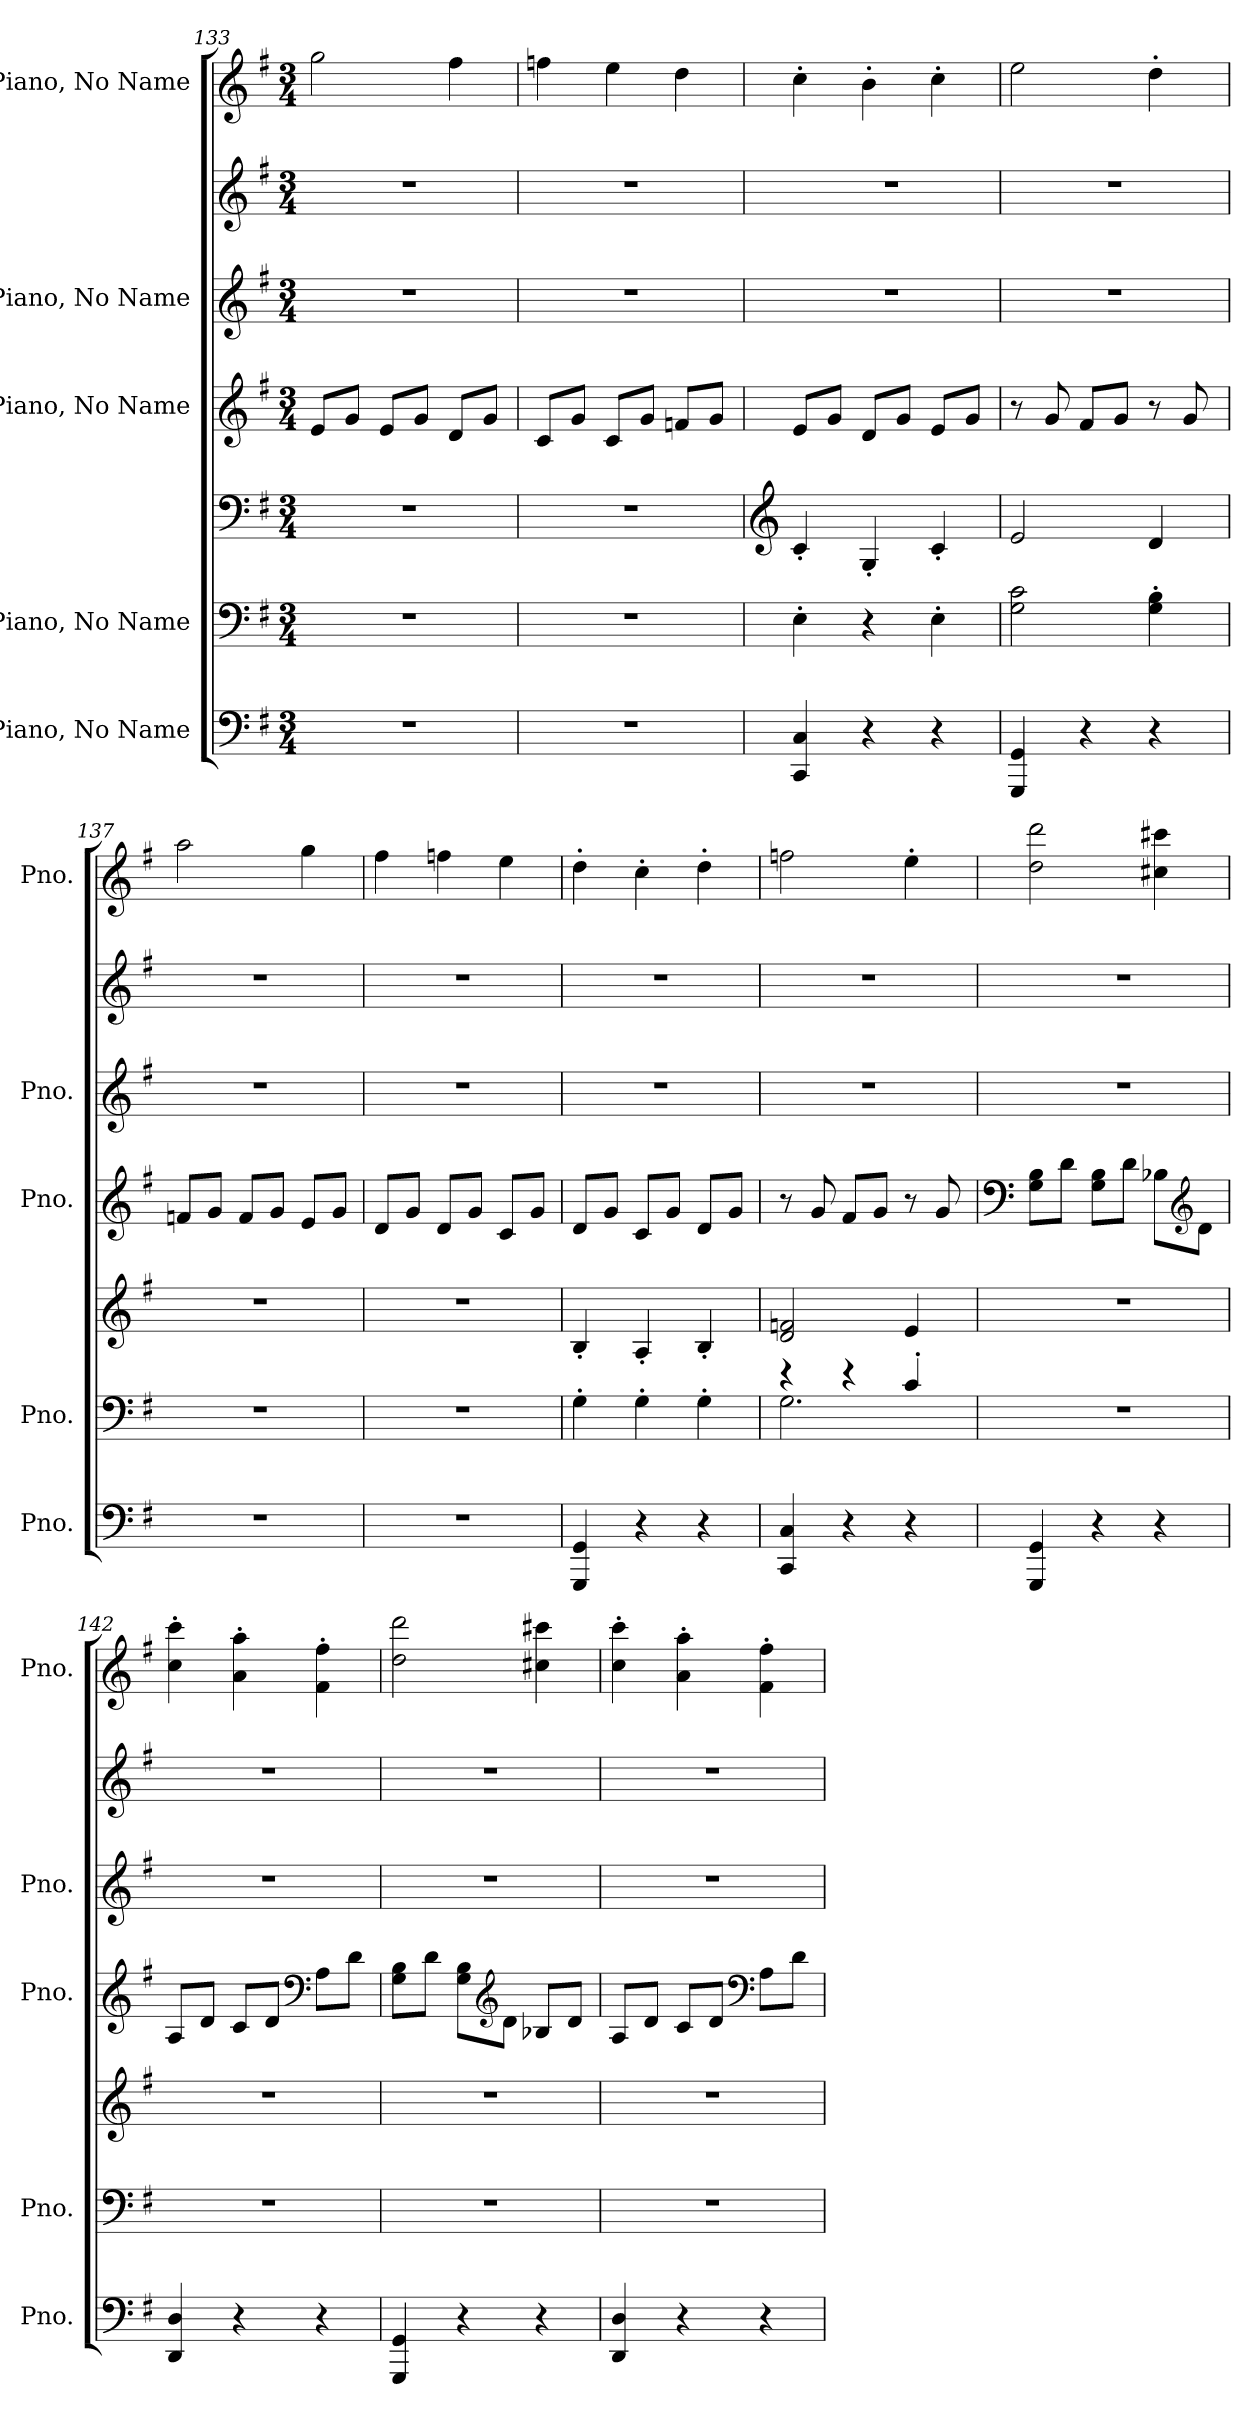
**kern	**kern	**kern	**kern	**kern	**kern	**kern
*part5	*part4	*part4	*part3	*part2	*part2	*part1
*staff7	*staff6	*staff5	*staff4	*staff3	*staff2	*staff1
*I"Piano, No Name	*I"Piano, No Name	*	*I"Piano, No Name	*I"Piano, No Name	*	*I"Piano, No Name
*I'Pno.	*I'Pno.	*	*I'Pno.	*I'Pno.	*	*I'Pno.
!!LO:PB:g=z
*clefF4	*clefF4	*clefF4	*clefG2	*clefG2	*clefG2	*clefG2
*k[f#]	*k[f#]	*k[f#]	*k[f#]	*k[f#]	*k[f#]	*k[f#]
*M3/4	*M3/4	*M3/4	*M3/4	*M3/4	*M3/4	*M3/4
*MM150	*MM150	*MM150	*MM150	*MM150	*MM150	*MM150
=133	=133	=133	=133	=133	=133	=133
2.r	2.r	2.r	8e/L	2.r	2.r	2gg\
.	.	.	8g/J	.	.	.
.	.	.	8e/L	.	.	.
.	.	.	8g/J	.	.	.
.	.	.	8d/L	.	.	4ff#\
.	.	.	8g/J	.	.	.
=134	=134	=134	=134	=134	=134	=134
2.r	2.r	2.r	8c/L	2.r	2.r	4ffn\
.	.	.	8g/J	.	.	.
.	.	.	8c/L	.	.	4ee\
.	.	.	8g/J	.	.	.
.	.	.	8fn/L	.	.	4dd\
.	.	.	8g/J	.	.	.
=135	=135	=135	=135	=135	=135	=135
*	*	*clefG2	*	*	*	*
4CC/ 4C/	4E'\	4c'/	8e/L	2.r	2.r	4cc'\
.	.	.	8g/J	.	.	.
4r	4r	4G'/	8d/L	.	.	4b'\
.	.	.	8g/J	.	.	.
4r	4E'\	4c'/	8e/L	.	.	4cc'\
.	.	.	8g/J	.	.	.
=136	=136	=136	=136	=136	=136	=136
*	*	*	*	*	*	*^
4GGG/ 4GG/	2G\ 2c\	2e/	8r	2.r	2.r	2ee\	2ryy
.	.	.	8g/	.	.	.	.
4r	.	.	8f#/L	.	.	.	.
.	.	.	8g/J	.	.	.	.
4r	4G\' 4B\'	4d/	8r	.	.	4dd'\	8.ryy
.	.	.	8g/	.	.	.	.
*	*	*	*	*	*	*MM149	*
.	.	.	.	.	.	.	16ryy
*	*	*	*	*	*	*v	*v
=137	=137	=137	=137	=137	=137	=137
*	*	*	*	*	*	*MM150
2.r	2.r	2.r	8fn/L	2.r	2.r	2aa\
.	.	.	8g/J	.	.	.
.	.	.	8f/L	.	.	.
.	.	.	8g/J	.	.	.
.	.	.	8e/L	.	.	4gg\
.	.	.	8g/J	.	.	.
=138	=138	=138	=138	=138	=138	=138
2.r	2.r	2.r	8d/L	2.r	2.r	4ff#\
.	.	.	8g/J	.	.	.
.	.	.	8d/L	.	.	4ffn\
.	.	.	8g/J	.	.	.
.	.	.	8c/L	.	.	4ee\
.	.	.	8g/J	.	.	.
!!LO:PB:g=z
=139	=139	=139	=139	=139	=139	=139
4GGG/ 4GG/	4G'\	4B'/	8d/L	2.r	2.r	4dd'\
.	.	.	8g/J	.	.	.
4r	4G'\	4A'/	8c/L	.	.	4cc'\
.	.	.	8g/J	.	.	.
4r	4G'\	4B'/	8d/L	.	.	4dd'\
.	.	.	8g/J	.	.	.
=140	=140	=140	=140	=140	=140	=140
*	*^	*	*	*	*	*^
4CC/ 4C/	4r	2.G\	2d/ 2fn/	8r	2.r	2.r	2ffn\	2ryy
.	.	.	.	8g/	.	.	.	.
4r	4r	.	.	8f#/L	.	.	.	.
.	.	.	.	8g/J	.	.	.	.
4r	4c'/	.	4e/	8r	.	.	4ee'\	8.ryy
.	.	.	.	8g/	.	.	.	.
*	*	*	*	*	*	*	*MM149	*
.	.	.	.	.	.	.	.	16ryy
*	*v	*v	*	*	*	*	*v	*v
=141	=141	=141	=141	=141	=141	=141
*	*	*	*clefF4	*	*	*
*	*	*	*	*	*	*MM150
4GGG/ 4GG/	2.r	2.r	8G\ 8B\L	2.r	2.r	2dd\ 2ddd\
.	.	.	8d\J	.	.	.
4r	.	.	8G\ 8B\L	.	.	.
.	.	.	8d\J	.	.	.
4r	.	.	8B-X\L	.	.	4cc#X\ 4ccc#X\
*	*	*	*clefG2	*	*	*
.	.	.	8d\J	.	.	.
=142	=142	=142	=142	=142	=142	=142
4DD/ 4D/	2.r	2.r	8A/L	2.r	2.r	4cc\' 4ccc\'
.	.	.	8d/J	.	.	.
4r	.	.	8c/L	.	.	4a\' 4aa\'
.	.	.	8d/J	.	.	.
*	*	*	*clefF4	*	*	*
4r	.	.	8A\L	.	.	4f#\' 4ff#\'
.	.	.	8d\J	.	.	.
=143	=143	=143	=143	=143	=143	=143
4GGG/ 4GG/	2.r	2.r	8G\ 8B\L	2.r	2.r	2dd\ 2ddd\
.	.	.	8d\J	.	.	.
4r	.	.	8G\ 8B\L	.	.	.
*	*	*	*clefG2	*	*	*
.	.	.	8d\J	.	.	.
4r	.	.	8B-X/L	.	.	4cc#X\ 4ccc#X\
.	.	.	8d/J	.	.	.
!!LO:PB:g=z
=144	=144	=144	=144	=144	=144	=144
4DD/ 4D/	2.r	2.r	8A/L	2.r	2.r	4cc\' 4ccc\'
.	.	.	8d/J	.	.	.
4r	.	.	8c/L	.	.	4a\' 4aa\'
.	.	.	8d/J	.	.	.
*	*	*	*clefF4	*	*	*
4r	.	.	8A\L	.	.	4f#\' 4ff#\'
.	.	.	8d\J	.	.	.
=	=	=	=	=	=	=
*-	*-	*-	*-	*-	*-	*-
